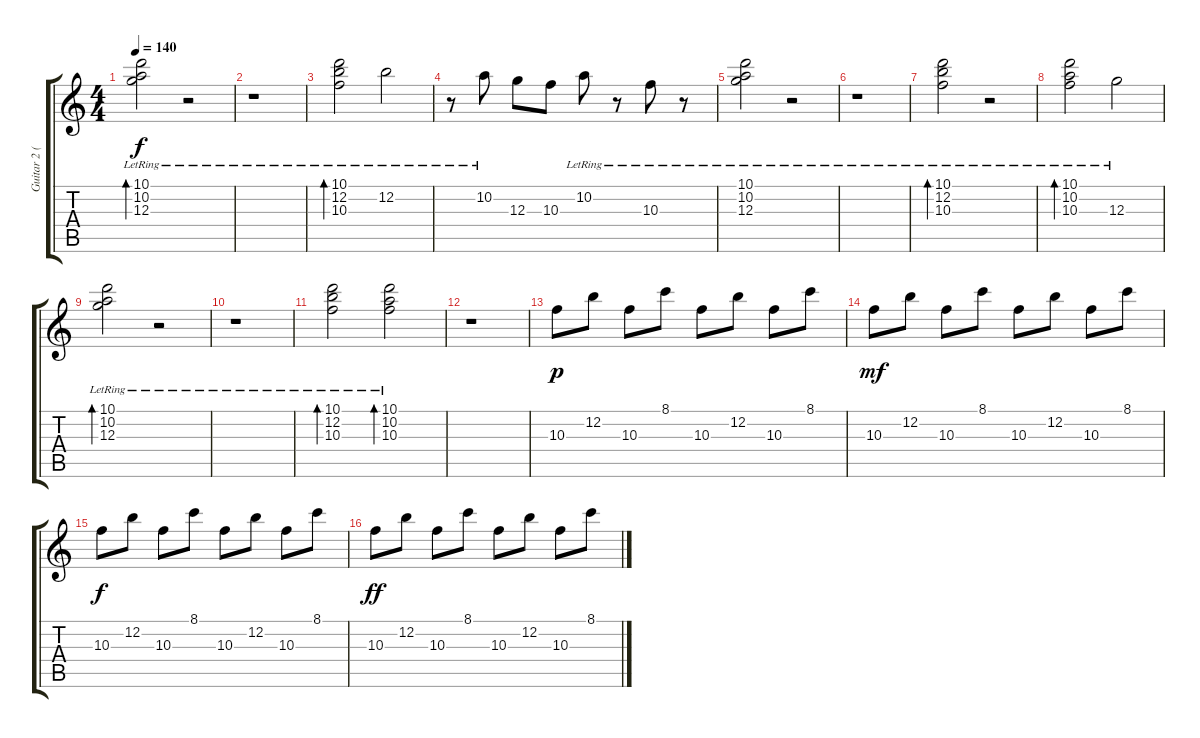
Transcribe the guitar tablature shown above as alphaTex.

\track ("Guitar 2 (Clean)" "Guitar 2 (") {instrument electricguitarclean}
\staff {score tabs}
\tuning (E4 B3 G3 D3 A2 E2) {hide}
\ts (4 4)
\tempo 140
\clef g2
\ks c
(10.1{lr} 10.2{lr} 12.3{lr}).2{bd 480 dy f} r.2 |
r.1 |
(10.1{lr} 12.2{lr} 10.3{lr}).2{bd 480} 12.2{lr}.2 |
r.8 10.2{lr}.8 12.3.8 10.3.8 10.2{lr}.8 r.8 10.3{lr}.8 r.8 |
(10.1{lr} 10.2{lr} 12.3{lr}).2 r.2 |
r.1 |
(10.1{lr} 12.2{lr} 10.3{lr}).2{bd 480} r.2 |
(10.1{lr} 10.2{lr} 10.3{lr}).2{bd 240} 12.3{lr}.2 |
(10.1{lr} 10.2{lr} 12.3{lr}).2{bd 240} r.2 |
r.1 |
(10.1{lr} 12.2{lr} 10.3{lr}).2{bd 480} (10.1{lr} 10.2{lr} 10.3{lr}).2{bd 120} |
r.1 |
10.3.8{dy p} 12.2.8 10.3.8 8.1.8 10.3.8 12.2.8 10.3.8 8.1.8 |
10.3.8{dy mf} 12.2.8 10.3.8 8.1.8 10.3.8 12.2.8 10.3.8 8.1.8 |
10.3.8{dy f} 12.2.8 10.3.8 8.1.8 10.3.8 12.2.8 10.3.8 8.1.8 |
10.3.8{dy ff} 12.2.8 10.3.8 8.1.8 10.3.8 12.2.8 10.3.8 8.1.8
